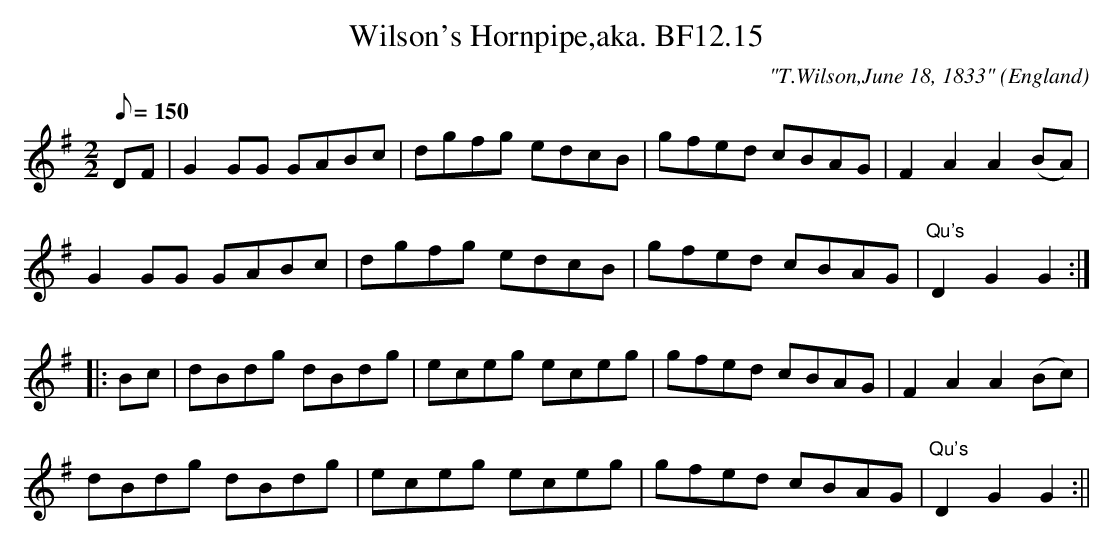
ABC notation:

X:1
T:Wilson's Hornpipe,aka. BF12.15
M:2/2
L:1/8
Q:150
C:"T.Wilson,June 18, 1833"
O:England
K:G major
DF|G2GG GABc|dgfg edcB|gfed cBAG|F2A2A2(BA)|!
G2GG GABc|dgfg edcB|gfed cBAG|"Qu's"D2G2G2:|!
|:Bc|dBdg dBdg|eceg eceg|gfed cBAG|F2A2A2(Bc)|!
dBdg dBdg|eceg eceg|gfed cBAG|"Qu's"D2G2G2:||
